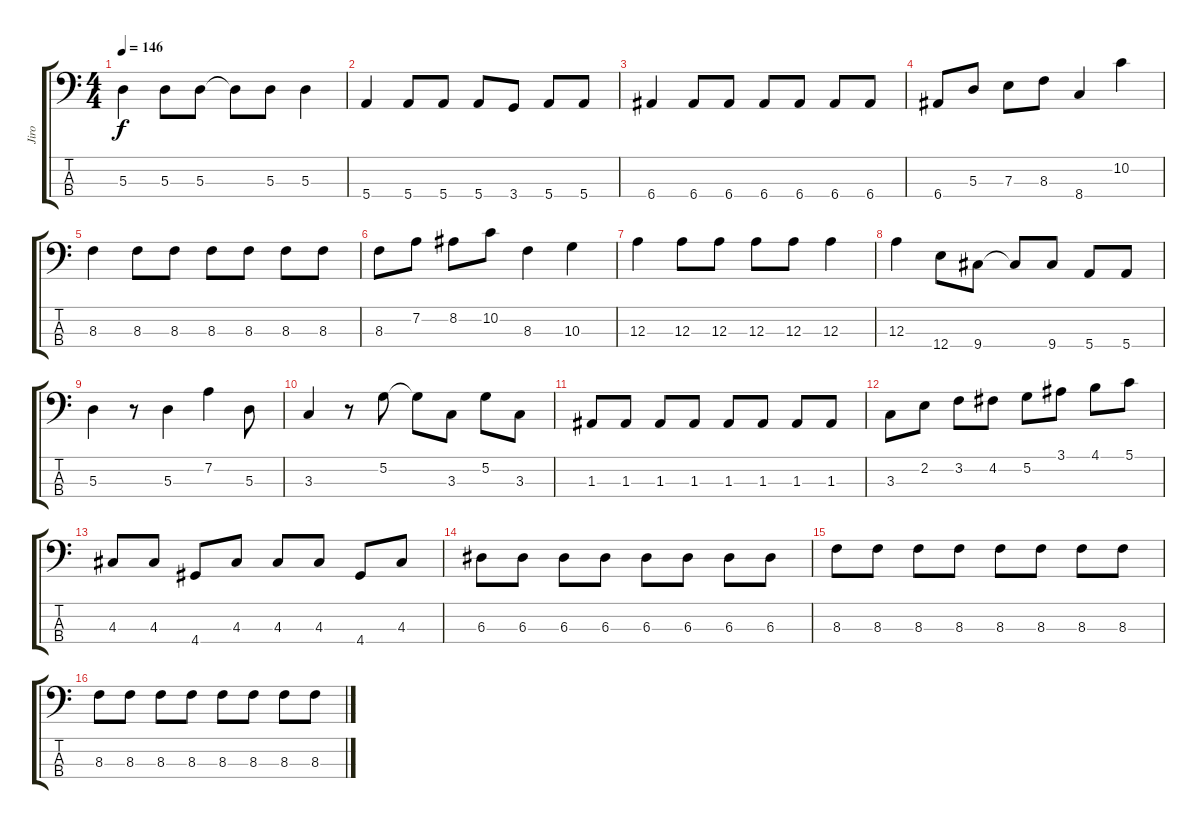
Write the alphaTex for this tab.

\track ("Jiro" "Jiro") {instrument electricbasspick}
\staff {score tabs}
\tuning (G2 D2 A1 E1) {hide}
\ts (4 4)
\tempo 146
\clef f4
\ks c
5.3.4{dy f} 5.3.8 5.3.8 5.3{t}.8 5.3.8 5.3.4 |
5.4.4 5.4.8 5.4.8 5.4.8 3.4.8 5.4.8 5.4.8 |
6.4.4 6.4.8 6.4.8 6.4.8 6.4.8 6.4.8 6.4.8 |
6.4.8 5.3.8 7.3.8 8.3.8 8.4.4 10.2.4 |
8.3.4 8.3.8 8.3.8 8.3.8 8.3.8 8.3.8 8.3.8 |
8.3.8 7.2.8 8.2.8 10.2.8 8.3.4 10.3.4 |
12.3.4 12.3.8 12.3.8 12.3.8 12.3.8 12.3.4 |
12.3.4 12.4.8 9.4.8 9.4{t}.8 9.4.8 5.4.8 5.4.8 |
5.3.4 r.8 5.3.4 7.2.4 5.3.8 |
3.3.4 r.8 5.2.8 5.2{t}.8 3.3.8 5.2.8 3.3.8 |
1.3.8 1.3.8 1.3.8 1.3.8 1.3.8 1.3.8 1.3.8 1.3.8 |
3.3.8 2.2.8 3.2.8 4.2.8 5.2.8 3.1.8 4.1.8 5.1.8 |
4.3.8 4.3.8 4.4.8 4.3.8 4.3.8 4.3.8 4.4.8 4.3.8 |
6.3.8 6.3.8 6.3.8 6.3.8 6.3.8 6.3.8 6.3.8 6.3.8 |
8.3.8 8.3.8 8.3.8 8.3.8 8.3.8 8.3.8 8.3.8 8.3.8 |
8.3.8 8.3.8 8.3.8 8.3.8 8.3.8 8.3.8 8.3.8 8.3.8
